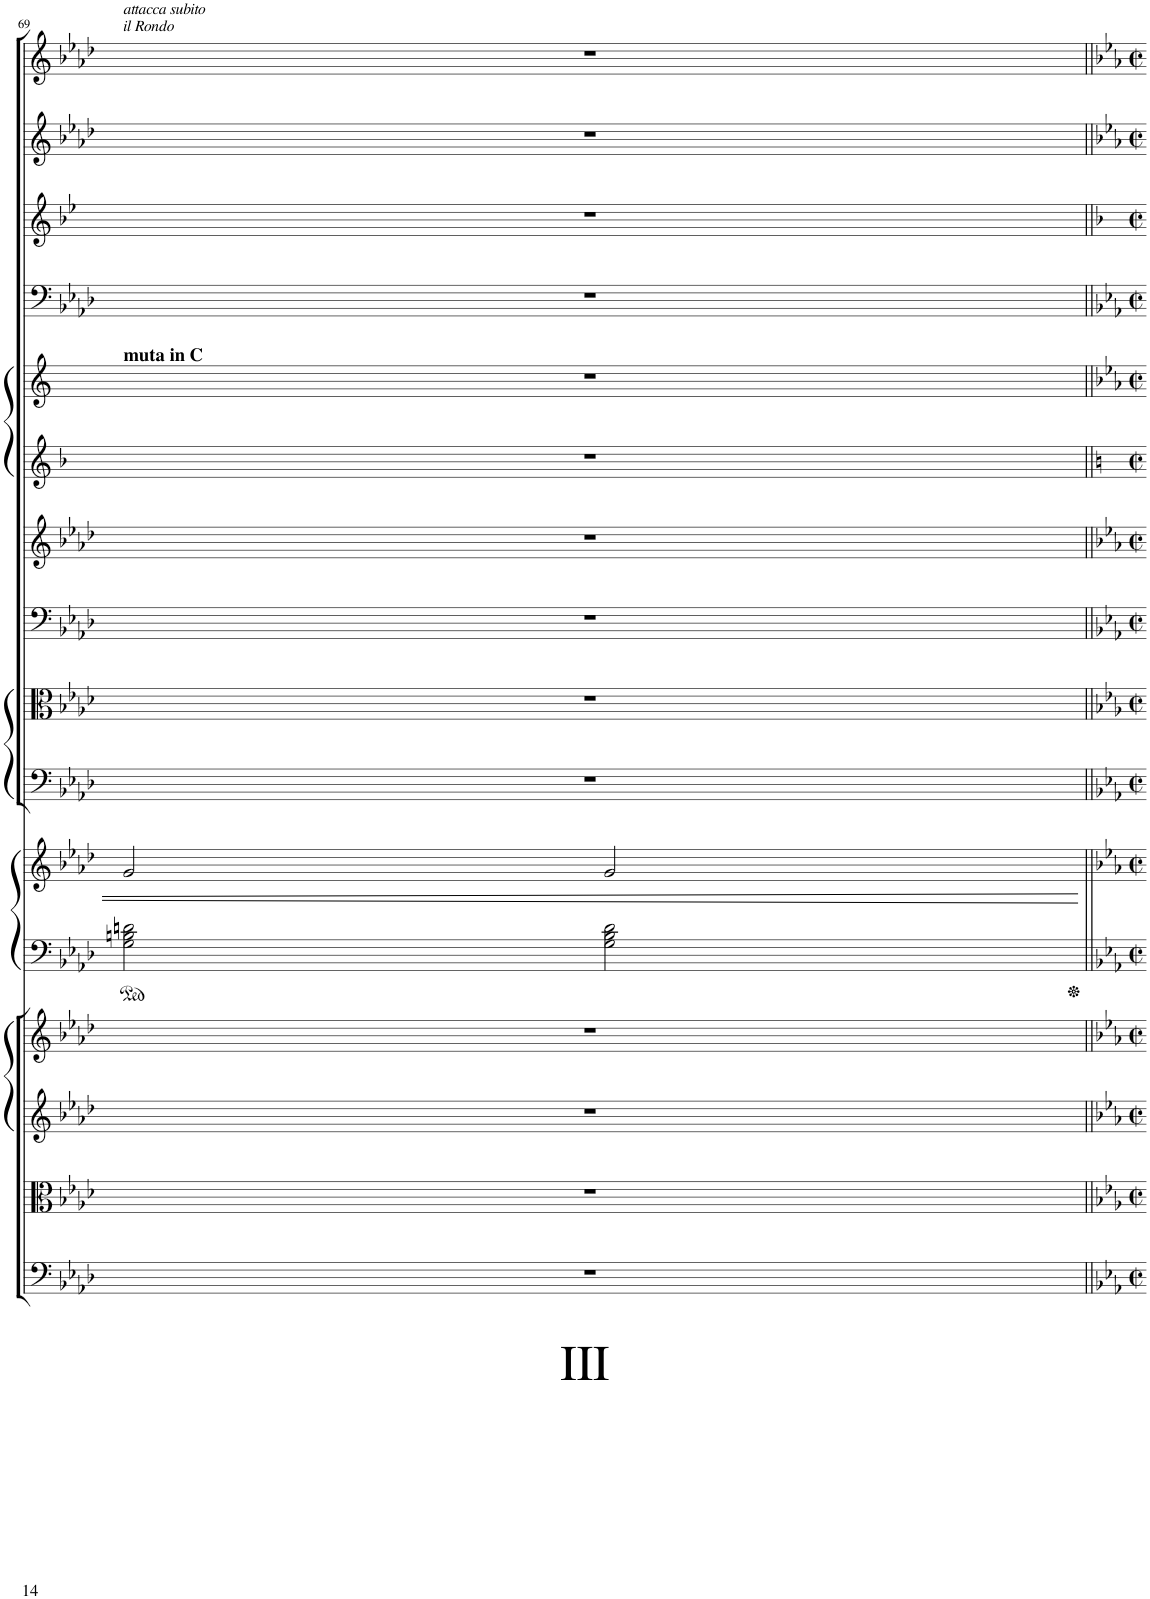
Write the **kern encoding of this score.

**kern	**kern	**kern	**kern	**kern	**kern	**kern	**kern	**kern	**kern	**kern	**kern	**kern	**kern	**kern	**kern
*part15	*part14	*part13	*part12	*part11	*part11	*part10	*part9	*part8	*part7	*part6	*part5	*part4	*part3	*part2	*part1
*staff16	*staff15	*staff14	*staff13	*staff12	*staff11	*staff10	*staff9	*staff8	*staff7	*staff6	*staff5	*staff4	*staff3	*staff2	*staff1
*I"Bassi	*I"Viola	*I"Violino II	*I"Violino I	*I"Pianoforte	*	*I"Trombone Basso	*I"Tromboni Alto, Tenore	*I"Timpani in C, F, G	*I"Trombe in C	*I"Corni in Es	*I"Corni in As	*I"Fagotti	*I"Clarinetti in B	*I"Oboi (II = Corno inglese)	*I"Flauto
*	*	*	*	*I'Pno	*	*	*I'Trb	*I'Timp	*	*	*	*	*I'Cl	*I'Ob	*I'Fl
!!LO:PB:g=z
*clefF4	*clefC3	*clefG2	*clefG2	*clefG2	*clefG2	*clefF4	*clefC3	*clefF4	*clefG2	*clefG2	*clefG2	*clefF4	*clefG2	*clefG2	*clefG2
*	*	*	*	*	*	*	*	*	*	*Trd5c9	*Trd7c12	*	*Trd1c2	*Trd4c7	*
*k[b-e-a-d-]	*k[b-e-a-d-]	*k[b-e-a-d-]	*k[b-e-a-d-]	*k[b-e-a-d-]	*k[b-e-a-d-]	*k[b-e-a-d-]	*k[b-e-a-d-]	*k[b-e-a-d-]	*k[b-e-a-d-]	*k[b-]	*k[]	*k[b-e-a-d-]	*k[b-e-]	*k[b-e-a-d-]	*k[b-e-a-d-]
*M4/4	*M4/4	*M4/4	*M4/4	*M4/4	*M4/4	*M4/4	*M4/4	*M4/4	*M4/4	*M4/4	*M4/4	*M4/4	*M4/4	*M4/4	*M4/4
*met(c)	*met(c)	*met(c)	*met(c)	*met(c)	*met(c)	*met(c)	*met(c)	*met(c)	*met(c)	*met(c)	*met(c)	*met(c)	*met(c)	*met(c)	*met(c)
=69	=69	=69	=69	=69	=69	=69	=69	=69	=69	=69	=69	=69	=69	=69	=69
!	!	!	!	!	!	!	!	!	!	!	!	!	!	!	!LO:TX:a:i:t=attacca subito
!	!	!	!	!	!	!	!	!	!	!	!	!	!	!	!LO:TX:a:t=il Rondo
!	!	!	!	!	!	!	!	!	!	!	!LO:TX:a:B:t=muta in C	!	!	!	!
1r	1r	1r	1r	2G\ 2Bn\ 2dn\	2g/	1r	1r	1r	1r	1r	1r	1r	1r	1r	1r
.	.	.	.	2G\ 2B\ 2d\	2g/	.	.	.	.	.	.	.	.	.	.
=||	=||	=||	=||	=||	=||	=||	=||	=||	=||	=||	=||	=||	=||	=||	=||
*-	*-	*-	*-	*-	*-	*-	*-	*-	*-	*-	*-	*-	*-	*-	*-
